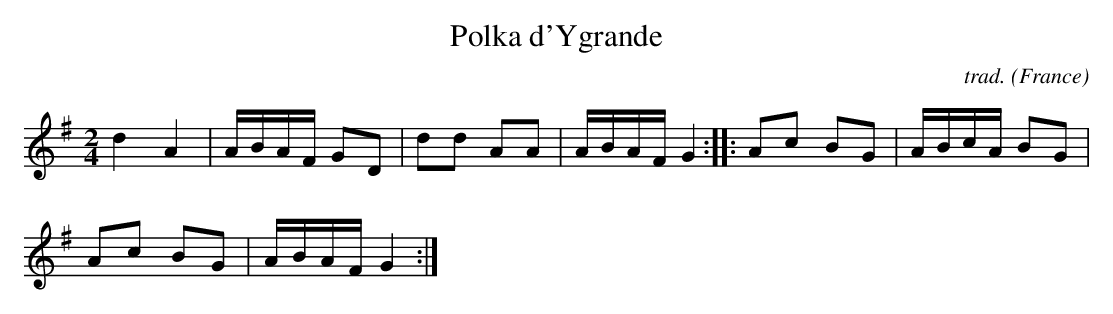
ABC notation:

X:1
T:Polka d'Ygrande
C:trad.
O:France
M:2/4
L:1/8
K:G major
d2 A2 | A/B/A/F/ GD | dd AA | A/B/A/F/ G2 :: Ac BG | A/B/c/A/ BG |
Ac BG | A/B/A/F/ G2 :|
